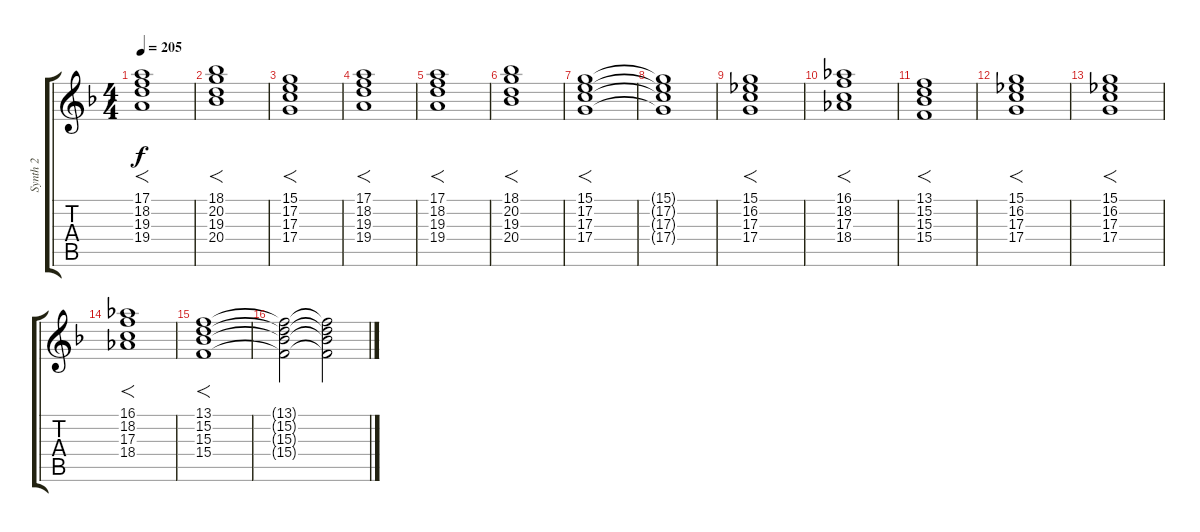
\track ("Synth 2" "Synth 2") {instrument pad4choir}
\staff {score tabs}
\tuning (E4 B3 G3 D3 A2 E2) {hide}
\ts (4 4)
\tempo 205
\clef g2
\ks f
(17.1 18.2 19.3 19.4).1{f dy f} |
(18.1 20.2 19.3 20.4).1{f} |
(15.1 17.2 17.3 17.4).1{f} |
(17.1 18.2 19.3 19.4).1{f} |
(17.1 18.2 19.3 19.4).1{f} |
(18.1 20.2 19.3 20.4).1{f} |
(15.1 17.2 17.3 17.4).1{f} |
(15.1{t} 17.2{t} 17.3{t} 17.4{t}).1 |
(15.1 16.2 17.3 17.4).1{f} |
(16.1 18.2 17.3 18.4).1{f} |
(13.1 15.2 15.3 15.4).1{f} |
(15.1 16.2 17.3 17.4).1{f} |
(15.1 16.2 17.3 17.4).1{f} |
(16.1 18.2 17.3 18.4).1{f} |
(13.1 15.2 15.3 15.4).1{f} |
(13.1{t} 15.2{t} 15.3{t} 15.4{t}).2 (13.1{t} 15.2{t} 15.3{t} 15.4{t}).2
